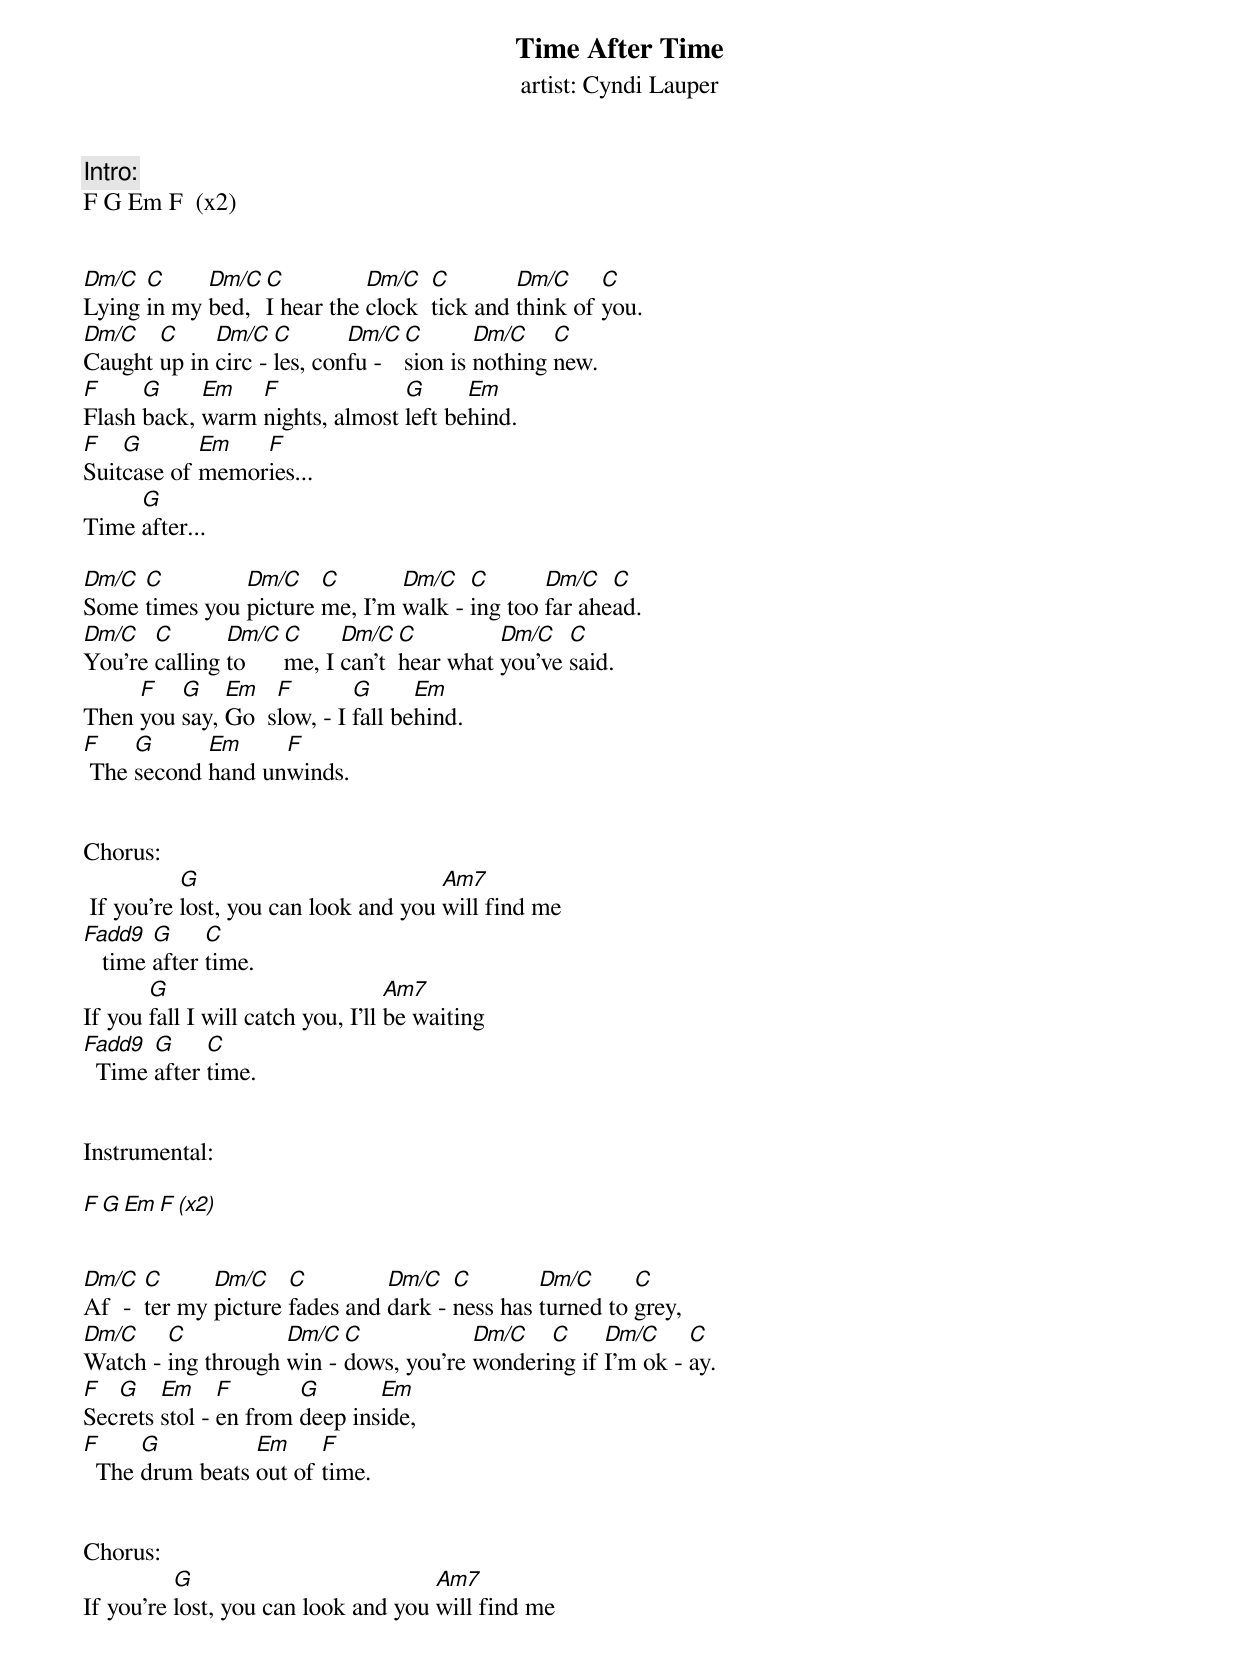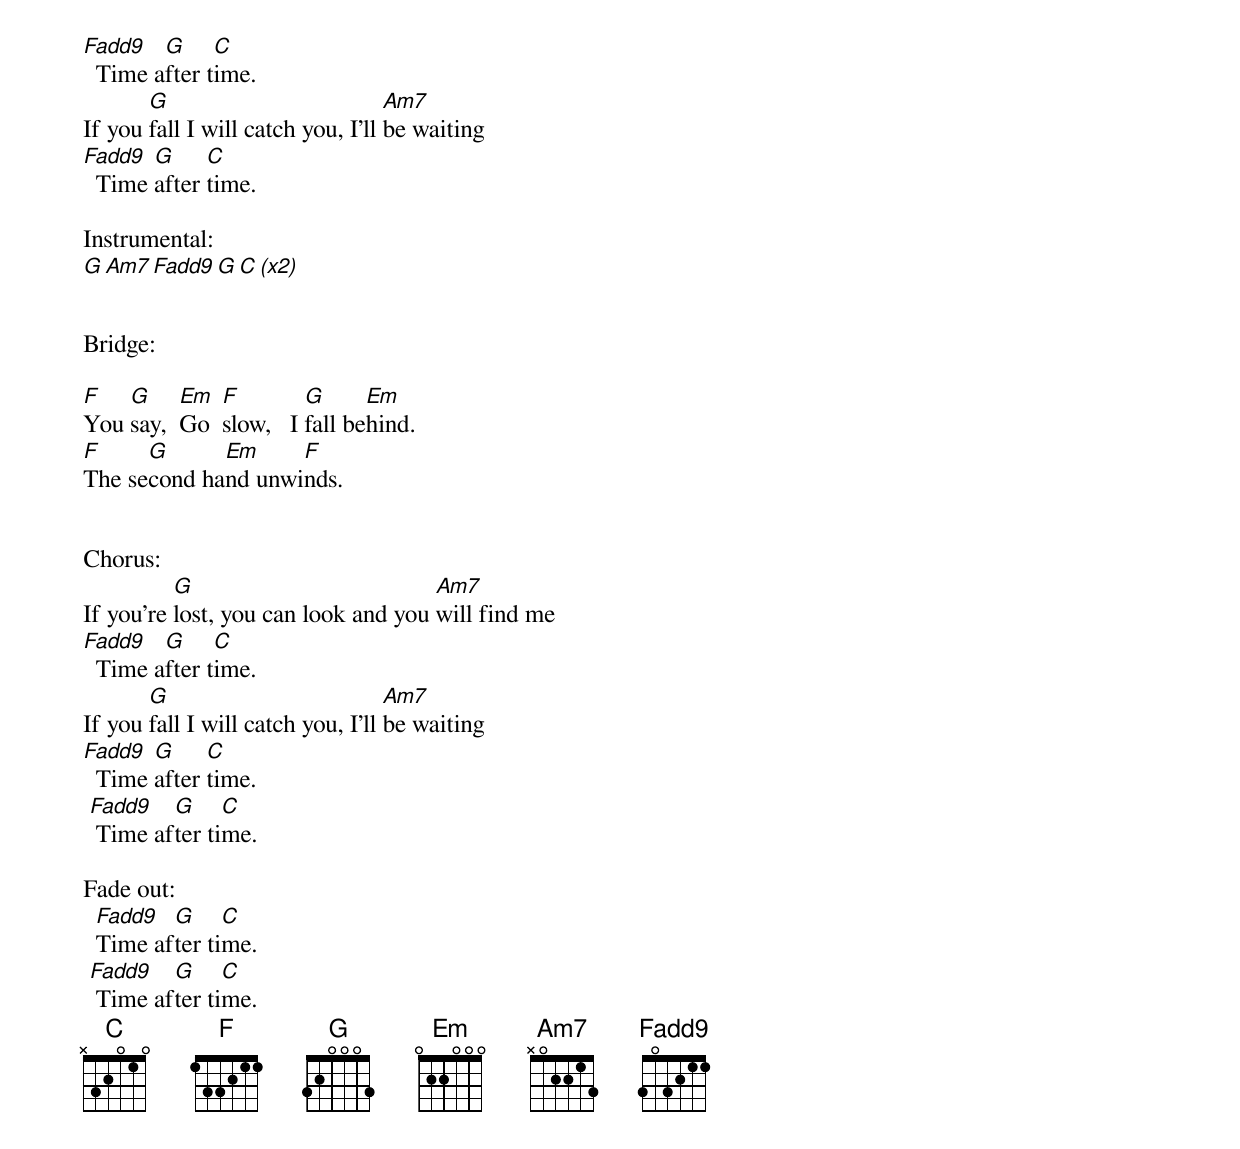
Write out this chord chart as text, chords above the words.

Time After Time
artist: Cyndi Lauper

Intro:
F G Em F  (x2)


Dm/C  C     Dm/C  C          Dm/C   C        Dm/C     C
Lying in my bed,  I hear the clock  tick and think of you.
Dm/C   C     Dm/C   C       Dm/C  C       Dm/C    C
Caught up in circ - les, confu -  sion is nothing new.
F     G     Em   F              G      Em
Flash back, warm nights, almost left behind.
F   G       Em   F
Suitcase of memories...
     G
Time after...

Dm/C C         Dm/C    C       Dm/C   C       Dm/C   C
Some times you picture me, I'm walk - ing too far ahead.
Dm/C   C       Dm/C  C     Dm/C   C         Dm/C   C
You're calling to    me, I can't  hear what you've said.
     F   G    Em   F        G      Em
Then you say, Go  slow, - I fall behind.
F    G      Em     F
 The second hand unwinds.


Chorus:
           G                          Am7
 If you're lost, you can look and you will find me
Fadd9   G     C
   time after time.
       G                           Am7
If you fall I will catch you, I'll be waiting
Fadd9  G     C
  Time after time.


Instrumental:

F G Em F   (x2)


Dm/C   C      Dm/C    C         Dm/C   C        Dm/C      C
Af  -  ter my picture fades and dark - ness has turned to grey,
Dm/C    C           Dm/C  C            Dm/C   C     Dm/C     C
Watch - ing through win - dows, you're wondering if I'm ok - ay.
F  G    Em     F       G       Em
Secrets stol - en from deep inside,
F     G          Em     F
  The drum beats out of time.


Chorus:
          G                          Am7
If you're lost, you can look and you will find me
Fadd9   G     C
  Time after time.
       G                           Am7
If you fall I will catch you, I'll be waiting
Fadd9  G     C
  Time after time.

Instrumental:
G    Am7   Fadd9 G   C (x2)


Bridge:

F   G     Em  F         G      Em
You say,  Go  slow,   I fall behind.
F     G      Em     F
The second hand unwinds.


Chorus:
          G                          Am7
If you're lost, you can look and you will find me
Fadd9   G     C
  Time after time.
       G                           Am7
If you fall I will catch you, I'll be waiting
Fadd9  G     C
  Time after time.
 Fadd9   G     C
  Time after time.

Fade out:
  Fadd9  G     C
  Time after time.
 Fadd9   G     C
  Time after time.
